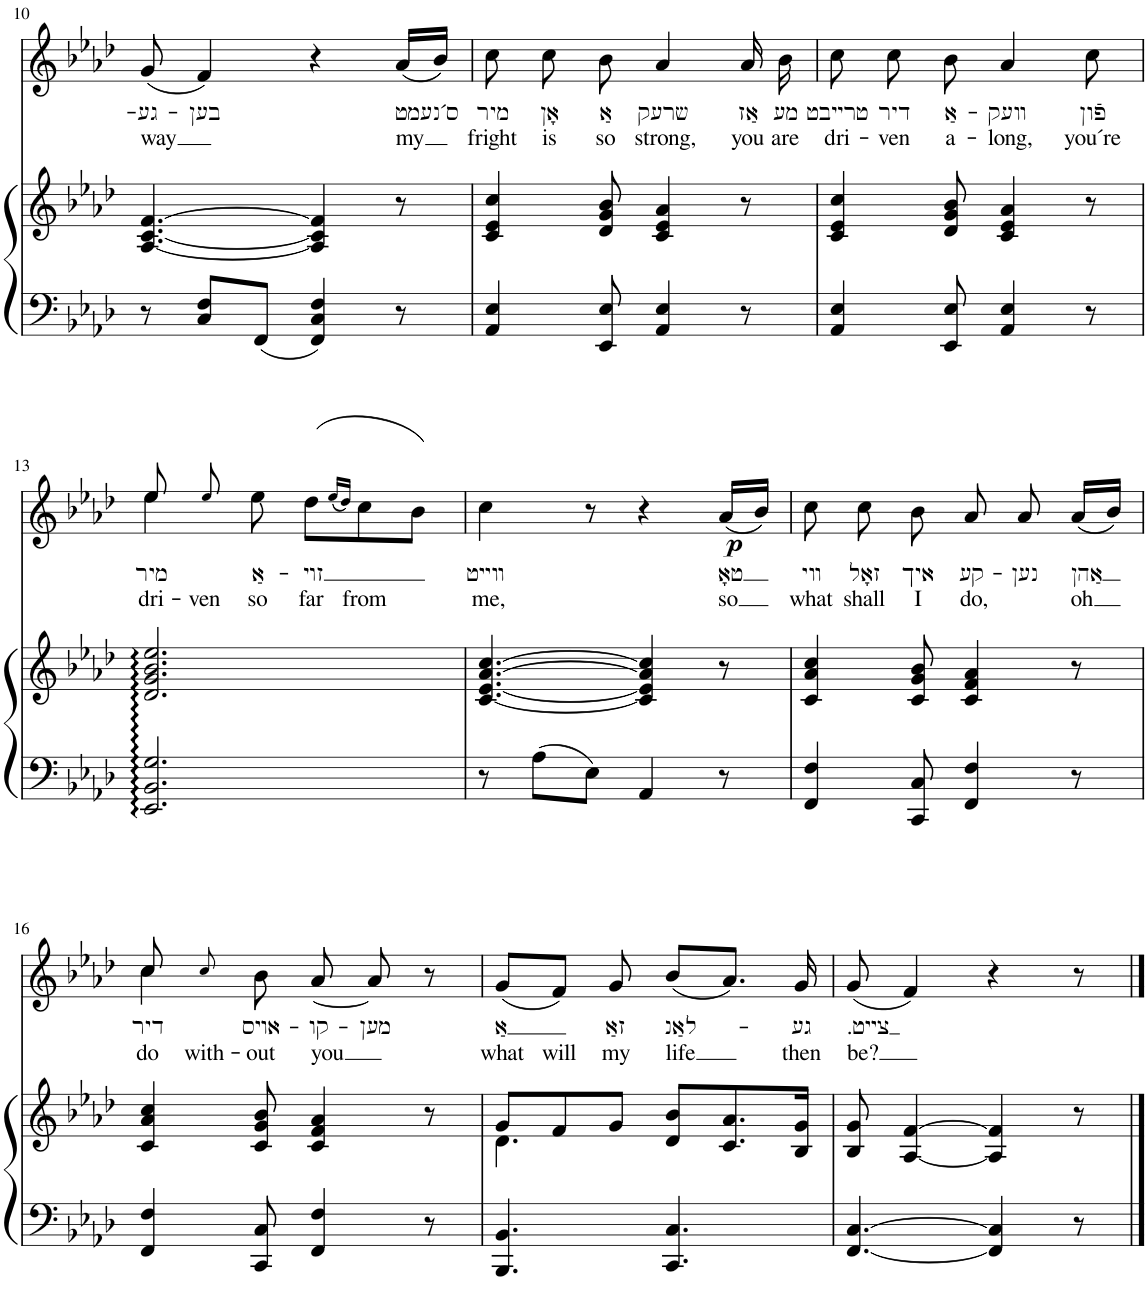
**kern	**kern	**kern	**text	**text	**dynam
*part2	*part2	*part1	*part1	*part1	*part1
*staff3	*staff2	*staff1	*staff1	*staff1	*staff1
*I"Klavier	*	*I"Piano	*	*	*
*	*	*I'Pno	*	*	*
!!LO:PB:g=z
*clefF4	*clefG2	*clefG2	*	*	*
*k[b-e-a-d-]	*k[b-e-a-d-]	*k[b-e-a-d-]	*	*	*
*M6/8	*M6/8	*M6/8	*	*	*
=10	=10	=10	=10	=10	=10
!	!	!	!LO:LY:b	!LO:LY:b	!
8r	[4.A-/ [4.c/ [4.f/	(8g/	-גע-	way	.
!	!	!	!LO:LY:b	!	!
8C/ 8F/L	.	4f/)	-בען	.	.
8FF/J	.	.	.	.	.
4FF/ 4C/ 4F/	4A-/] 4c/] 4f/]	4r	.	.	.
!	!	!	!LO:LY:b	!LO:LY:b	!
8r	8r	(16a-/LL	ס´נעמט	my	.
.	.	16b-/JJ)	.	.	.
=11	=11	=11	=11	=11	=11
!	!	!	!LO:LY:b	!LO:LY:b	!
4AA-/ 4E-/	4c/ 4e-/ 4cc/	8cc\	מיר	fright	.
!	!	!	!LO:LY:b	!LO:LY:b	!
.	.	8cc\	אָן	is	.
!	!	!	!LO:LY:b	!LO:LY:b	!
8EE-/ 8E-/	8d-/ 8g/ 8b-/	8b-\	אַ	so	.
!	!	!	!LO:LY:b	!LO:LY:b	!
4AA-/ 4E-/	4c/ 4e-/ 4a-/	4a-/	שרעק	strong,	.
!	!	!	!LO:LY:b	!LO:LY:b	!
8r	8r	16a-/	אַז	you	.
!	!	!	!LO:LY:b	!LO:LY:b	!
.	.	16b-\	מע	are	.
=12	=12	=12	=12	=12	=12
!	!	!	!LO:LY:b	!LO:LY:b	!
4AA-/ 4E-/	4c/ 4e-/ 4cc/	8cc\	טרײבט	dri-	.
!	!	!	!LO:LY:b	!LO:LY:b	!
.	.	8cc\	דיר	-ven	.
!	!	!	!LO:LY:b	!LO:LY:b	!
8EE-/ 8E-/	8d-/ 8g/ 8b-/	8b-\	אַ-	a-	.
!	!	!	!LO:LY:b	!LO:LY:b	!
4AA-/ 4E-/	4c/ 4e-/ 4a-/	4a-/	-װעק	-long,	.
!	!	!	!LO:LY:b	!LO:LY:b	!
8r	8r	8cc\	פֿון	you´re	.
!!LO:LB:g=z
=13	=13	=13	=13	=13	=13
!	!	!	!LO:LY:b	!LO:LY:b	!
*	*	*^	*	*	*
2.EE-/ 2.BB-/ 2.G/	2.d-/: 2.g/: 2.b-/: 2.ee-/:	8ee-/	4ee-\	מיר	dri-	.
!	!	!	!	!	!LO:LY:b	!
.	.	8ee-!/	.	.	-ven	.
!	!	!	!	!LO:LY:b	!LO:LY:b	!
.	.	8ee-\	2ryy	אַ-	so	.
!	!	!	!	!LO:LY:b	!LO:LY:b	!
.	.	(8dd-\L	.	-זױ	far	.
.	.	(16qee-/LL	.	.	.	.
.	.	16qdd-/JJ)	.	.	.	.
!	!	!	!	!	!LO:LY:b	!
.	.	8cc\	.	.	from	.
.	.	8b-\J)	.	.	.	.
*	*	*v	*v	*	*	*
=14	=14	=14	=14	=14	=14
!	!	!	!LO:LY:b	!LO:LY:b	!
8r	[4.c/ [4.e-/ [4.a-/ [4.cc/	4cc\	װײט	me,	.
8A-\L	.	.	.	.	.
8E-\J	.	8r	.	.	.
4AA-/	4c/] 4e-/] 4a-/] 4cc/]	4r	.	.	.
!	!	!	!LO:LY:b	!LO:LY:b	!LO:DY:b
8r	8r	(16a-/LL	טאָ	so	p
.	.	16b-/JJ)	.	.	.
=15	=15	=15	=15	=15	=15
!	!	!	!LO:LY:b	!LO:LY:b	!
4FF/ 4F/	4c/ 4a-/ 4cc/	8cc\	װי	what	.
!	!	!	!LO:LY:b	!LO:LY:b	!
.	.	8cc\	זאָל	shall	.
!	!	!	!LO:LY:b	!LO:LY:b	!
8CC/ 8C/	8c/ 8g/ 8b-/	8b-\	איך	I	.
!	!	!	!LO:LY:b	!LO:LY:b	!
4FF/ 4F/	4c/ 4f/ 4a-/	8a-/	קע-	do,	.
!	!	!	!LO:LY:b	!	!
.	.	8a-/	-נען	.	.
!	!	!	!LO:LY:b	!LO:LY:b	!
8r	8r	(16a-/LL	אַהן	oh	.
.	.	16b-/JJ)	.	.	.
!!LO:LB:g=z
=16	=16	=16	=16	=16	=16
!	!	!	!LO:LY:b	!LO:LY:b	!
*	*	*^	*	*	*
4FF/ 4F/	4c/ 4a-/ 4cc/	8cc/	4cc\	דיר	do	.
!	!	!	!	!	!LO:LY:b	!
.	.	8cc!/	.	.	with-	.
!	!	!	!	!LO:LY:b	!LO:LY:b	!
8CC/ 8C/	8c/ 8g/ 8b-/	8b-\	2ryy	אױס-	-out	.
!	!	!	!	!LO:LY:b	!LO:LY:b	!
4FF/ 4F/	4c/ 4f/ 4a-/	[8a-/	.	-קו-	you	.
!	!	!	!	!LO:LY:b	!	!
.	.	8a-/]	.	-מען	.	.
8r	8r	8r	.	.	.	.
*	*	*v	*v	*	*	*
=17	=17	=17	=17	=17	=17
*	*^	*	*	*	*
!	!	!	!	!LO:LY:b	!LO:LY:b	!
4.BBB-/ 4.BB-/	8g/L	4.d-\	(8g/L	אַ	what	.
!	!	!	!	!	!LO:LY:b	!
.	8f/	.	8f/J)	.	will	.
!	!	!	!	!LO:LY:b	!LO:LY:b	!
.	8g/J	.	8g/	זאַ	my	.
!	!	!	!	!LO:LY:b	!LO:LY:b	!
4.CC/ 4.C/	8d-/ 8b-/L	4.ryy	(8b-/L	לאַנ-	life	.
.	8.c/ 8.a-/	.	8.a-/J)	.	.	.
!	!	!	!	!LO:LY:b	!LO:LY:b	!
.	16B-/ 16g/Jk	.	16g/	-גע	then	.
*	*v	*v	*	*	*	*
=18	=18	=18	=18	=18	=18
!	!	!	!LO:LY:b	!LO:LY:b	!
[4.FF/ [4.C/	8B-/ 8g/	(8g/	צײט.	be?	.
.	[4A-/ [4f/	4f/)	.	.	.
4FF/] 4C/]	4A-/] 4f/]	4r	.	.	.
8r	8r	8r	.	.	.
==	==	==	==	==	==
*-	*-	*-	*-	*-	*-
